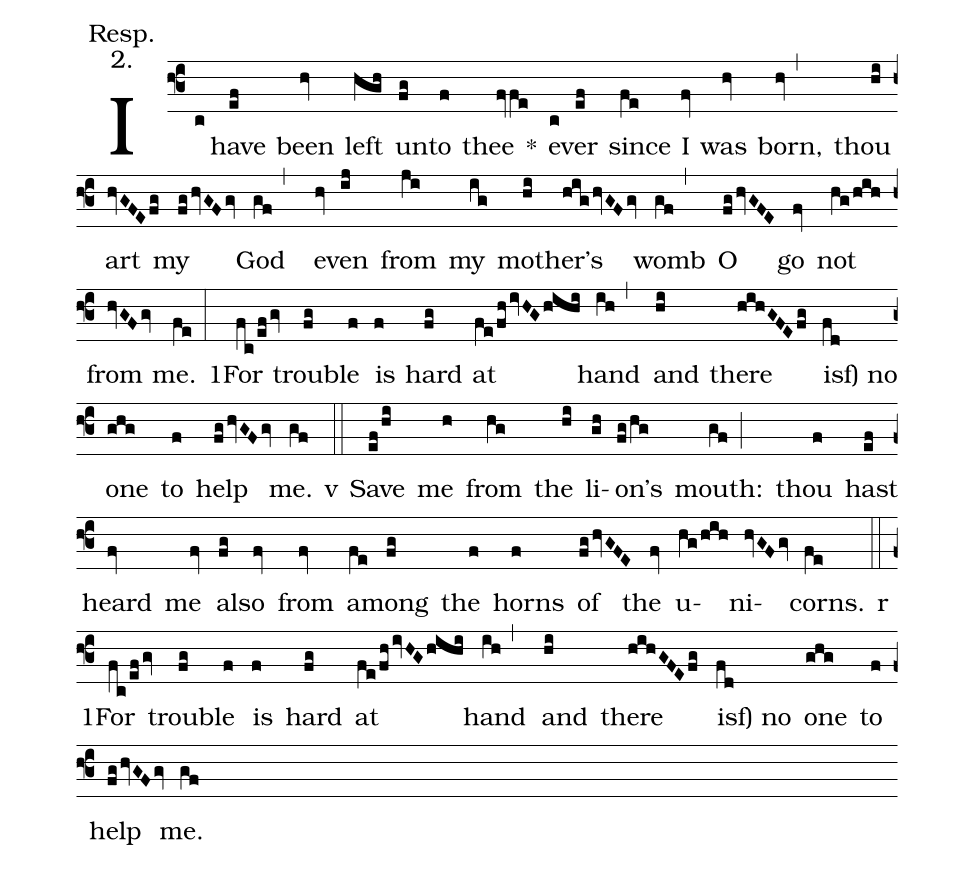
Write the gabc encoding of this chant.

annotation: Resp.;
annotation: 2.;
%%
(f3) I(c) have(ef) been(hv) left(hgh) un(fg)to(f) thee(fvfe) <sp>*</sp>() ev(c)er(ef) since(fe) I(fv) was(hv) born,(hv,) thou(hi) art(hvGFEfg) my(fghvGFgv) God(gf,) e(hv)ven(ij) from(ji) my(ig) mo(hi)ther's(highvGFgv) womb(gf,) O(fghvGFE) go(fv) not(hg/hih) from(hvGFgv) me.(fe:) <sp>1</sp>For(fc/efgv) trou(fg)ble(f) is(f) hard(fg) at(fe/fhivHGhihi) hand(ih,) and(hi) there(hihGFEfg) isf) no(fd) one(ghg) to(f) help(fghvGFgv) me.(gf)

<sp>v</sp>(::) Save(ef/hi) me(h) from(hg) the(hi) li(gh)on's(fg/hg) mouth:(gf;) thou(f) hast(ef) heard(fv) me(fv) al(fg)so(fv) from(fv) a(fe)mong(fg) the(f) horns(f) of(fghvGFE) the(fv) u(hg/hih)ni(hvGFgv)corns.(fe)

<sp>r</sp>(::) <sp>1</sp>For(fc/efgv) trou(fg)ble(f) is(f) hard(fg) at(fe/fhivHGhihi) hand(ih,) and(hi) there(hihGFEfg) isf) no(fd) one(ghg) to(f) help(fghvGFgv) me.(gf)
